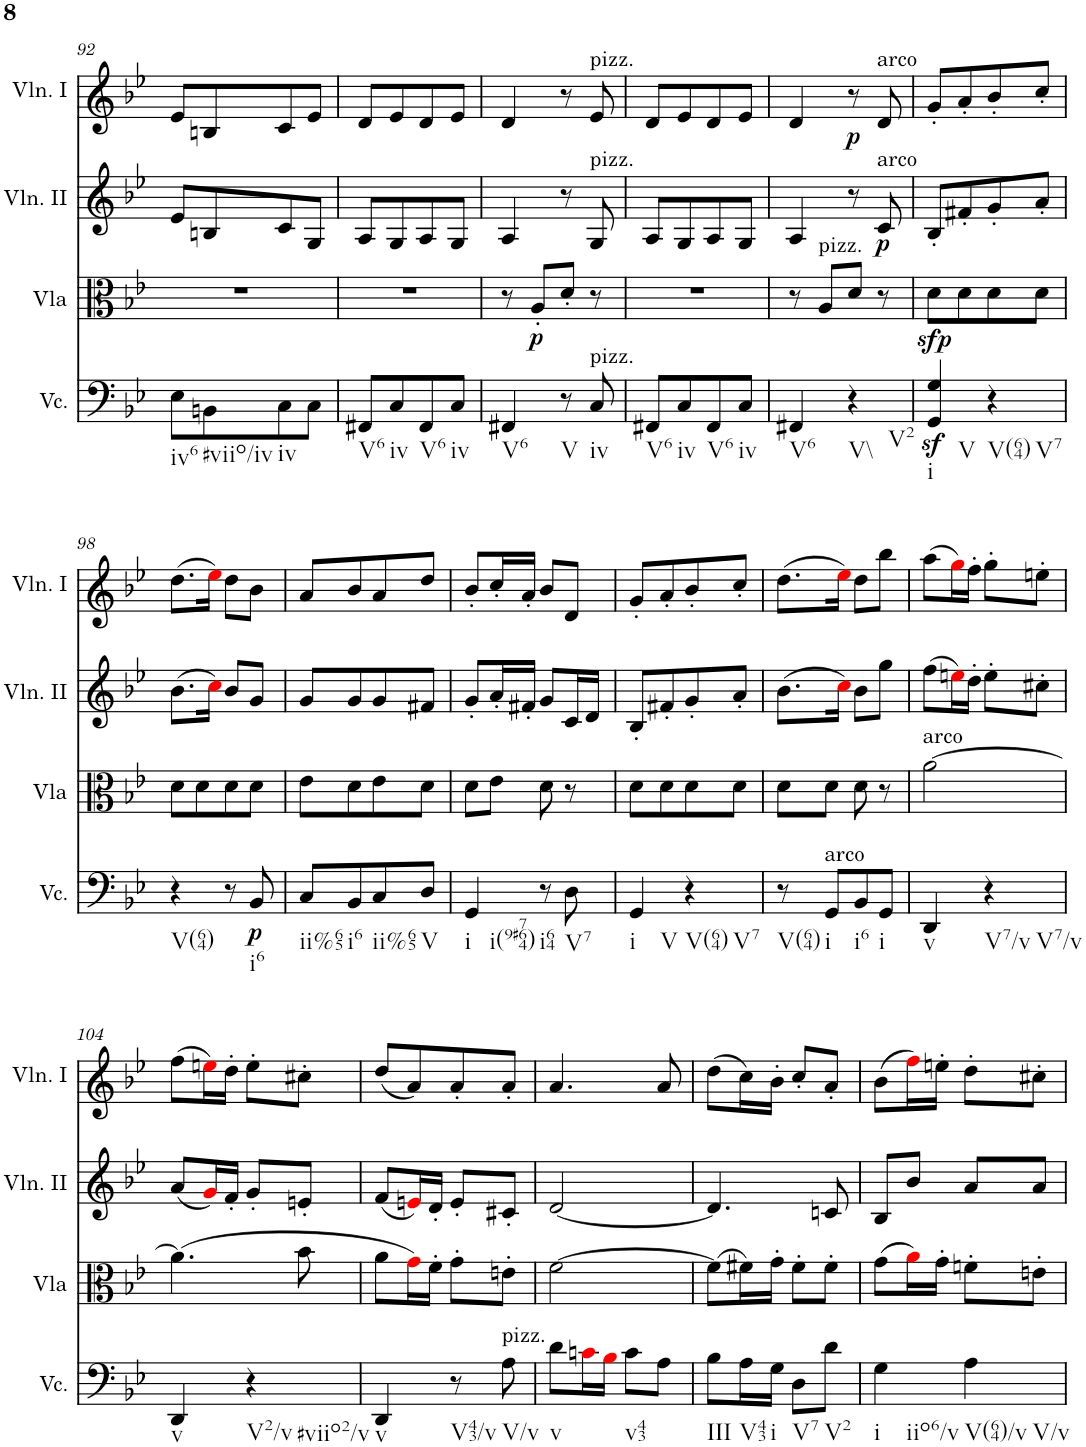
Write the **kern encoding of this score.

**kern	**dynam	**kern	**dynam	**kern	**dynam	**kern	**dynam
*part4	*part4	*part3	*part3	*part2	*part2	*part1	*part1
*staff4	*staff4	*staff3	*staff3	*staff2	*staff2	*staff1	*staff1
*I"Violoncello	*	*I"Viola	*	*I"Violino II	*	*I"Violino I	*
*I'Vc.	*	*I'Vla	*	*I'Vln. II	*	*I'Vln. I	*
!!LO:PB:g=z
*clefF4	*	*clefC3	*	*clefG2	*	*clefG2	*
*k[b-e-]	*	*k[b-e-]	*	*k[b-e-]	*	*k[b-e-]	*
*M2/4	*	*M2/4	*	*M2/4	*	*M2/4	*
=92	=92	=92	=92	=92	=92	=92	=92
!LO:TX:b:t=iv6	!	!	!	!	!	!	!
8E-\L	.	2r	.	8e-/L	.	8e-/L	.
!LO:TX:b:t=#viio/iv	!	!	!	!	!	!	!
8BBn\	.	.	.	8Bn/	.	8Bn/	.
!LO:TX:b:t=iv	!	!	!	!	!	!	!
8C\	.	.	.	8c/	.	8c/	.
8C\J	.	.	.	8G/J	.	8e-/J	.
=93	=93	=93	=93	=93	=93	=93	=93
!LO:TX:b:t=V6	!	!	!	!	!	!	!
8FF#X/L	.	2r	.	8A/L	.	8d/L	.
!LO:TX:b:t=iv	!	!	!	!	!	!	!
8C/	.	.	.	8G/	.	8e-/	.
!LO:TX:b:t=V6	!	!	!	!	!	!	!
8FF#/	.	.	.	8A/	.	8d/	.
!LO:TX:b:t=iv	!	!	!	!	!	!	!
8C/J	.	.	.	8G/J	.	8e-/J	.
=94	=94	=94	=94	=94	=94	=94	=94
!LO:TX:b:t=V6	!	!	!	!	!	!	!
4FF#X/	.	8r	.	4A/	.	4d/	.
!	!	!	!LO:DY:b	!	!	!	!
.	.	8A'/L	p	.	.	.	.
!LO:TX:b:t=V	!	!	!	!	!	!	!
8r	.	8d'/J	.	8r	.	8r	.
!	!	!	!	!	!	!LO:TX:a:t=pizz.	!
!	!	!	!	!LO:TX:a:t=pizz.	!	!	!
!LO:TX:a:t=pizz.	!	!	!	!	!	!	!
!LO:TX:b:t=iv	!	!	!	!	!	!	!
8C/	.	8r	.	8G/	.	8e-/	.
=95	=95	=95	=95	=95	=95	=95	=95
!LO:TX:b:t=V6	!	!	!	!	!	!	!
8FF#X/L	.	2r	.	8A/L	.	8d/L	.
!LO:TX:b:t=iv	!	!	!	!	!	!	!
8C/	.	.	.	8G/	.	8e-/	.
!LO:TX:b:t=V6	!	!	!	!	!	!	!
8FF#/	.	.	.	8A/	.	8d/	.
!LO:TX:b:t=iv	!	!	!	!	!	!	!
8C/J	.	.	.	8G/J	.	8e-/J	.
=96	=96	=96	=96	=96	=96	=96	=96
!LO:TX:b:t=V6	!	!	!	!	!	!	!
4FF#X/	.	8r	.	4A/	.	4d/	.
!	!	!LO:TX:a:t=pizz.	!	!	!	!	!
.	.	8A/L	.	.	.	.	.
!LO:TX:b:t=V\\	!	!	!	!	!	!	!
!LO:TX:b:t=V2	!	!	!	!	!	!	!
!	!	!	!	!	!	!	!LO:DY:b
4r	.	8d/J	.	8r	.	8r	p
!	!	!	!	!	!	!LO:TX:a:t=arco	!
!	!	!	!	!LO:TX:a:t=arco	!	!	!
!	!	!	!	!	!LO:DY:b	!	!
.	.	8r	.	8c/	p	8d/	.
=97	=97	=97	=97	=97	=97	=97	=97
!LO:TX:b:t=i	!	!	!	!	!	!	!
!LO:TX:b:t=V	!	!	!	!	!	!	!
!	!	!	!LO:DY:b	!	!	!	!
4GG/z< 4G/z<	.	8d\L	sfp	8B-'/L	.	8g'/L	.
.	.	8d\	.	8f#X'/	.	8a'/	.
!LO:TX:b:t=V(64)	!	!	!	!	!	!	!
!LO:TX:b:t=V7	!	!	!	!	!	!	!
4r	.	8d\	.	8g'/	.	8b-'/	.
.	.	8d\J	.	8a'/J	.	8cc'/J	.
!!LO:LB:g=z
=98	=98	=98	=98	=98	=98	=98	=98
!LO:TX:b:t=V(64)	!	!	!	!	!	!	!
4r	.	8d\L	.	(>8.b-\L	.	(>8.dd\L	.
.	.	8d\	.	.	.	.	.
.	.	.	.	16cci\Jk)	.	16ee-i\Jk)	.
8r	.	8d\	.	8b-/L	.	8dd\L	.
!LO:TX:b:t=i6	!	!	!	!	!	!	!
!	!LO:DY:b	!	!	!	!	!	!
8BB-/	p	8d\J	.	8g/J	.	8b-\J	.
=99	=99	=99	=99	=99	=99	=99	=99
!LO:TX:b:t=ii%65	!	!	!	!	!	!	!
8C/L	.	8e-\L	.	8g/L	.	8a/L	.
!LO:TX:b:t=i6	!	!	!	!	!	!	!
8BB-/	.	8d\	.	8g/	.	8b-/	.
!LO:TX:b:t=ii%65	!	!	!	!	!	!	!
8C/	.	8e-\	.	8g/	.	8a/	.
!LO:TX:b:t=V	!	!	!	!	!	!	!
8D/J	.	8d\J	.	8f#X/J	.	8dd/J	.
=100	=100	=100	=100	=100	=100	=100	=100
!LO:TX:b:t=i	!	!	!	!	!	!	!
!LO:TX:b:t=i(9#764)	!	!	!	!	!	!	!
4GG/	.	8d\L	.	8g'/L	.	8b-'/L	.
.	.	8e-\J	.	16a'/L	.	16cc'/L	.
.	.	.	.	16f#X'/JJ	.	16a'/JJ	.
!LO:TX:b:t=i64	!	!	!	!	!	!	!
8r	.	8d\	.	8g/L	.	8b-/L	.
!LO:TX:b:t=V7	!	!	!	!	!	!	!
8D\	.	8r	.	16c/L	.	8d/J	.
.	.	.	.	16d/JJ	.	.	.
=101	=101	=101	=101	=101	=101	=101	=101
!LO:TX:b:t=i	!	!	!	!	!	!	!
!LO:TX:b:t=V	!	!	!	!	!	!	!
4GG/	.	8d\L	.	8B-'/L	.	8g'/L	.
.	.	8d\	.	8f#X'/	.	8a'/	.
!LO:TX:b:t=V(64)	!	!	!	!	!	!	!
!LO:TX:b:t=V7	!	!	!	!	!	!	!
4r	.	8d\	.	8g'/	.	8b-'/	.
.	.	8d\J	.	8a'/J	.	8cc'/J	.
=102	=102	=102	=102	=102	=102	=102	=102
!LO:TX:b:t=V(64)	!	!	!	!	!	!	!
8r	.	8d\L	.	(>8.b-\L	.	(>8.dd\L	.
!LO:TX:a:t=arco	!	!	!	!	!	!	!
!LO:TX:b:t=i	!	!	!	!	!	!	!
8GG/L	.	8d\J	.	.	.	.	.
.	.	.	.	16cci\Jk)	.	16ee-i\Jk)	.
!LO:TX:b:t=i6	!	!	!	!	!	!	!
8BB-/	.	8d\	.	8b-\L	.	8dd\L	.
!LO:TX:b:t=i	!	!	!	!	!	!	!
8GG/J	.	8r	.	8gg\J	.	8bb-\J	.
=103	=103	=103	=103	=103	=103	=103	=103
!	!	!LO:TX:a:t=arco	!	!	!	!	!
!LO:TX:b:t=v	!	!	!	!	!	!	!
4DD/	.	[2a\	.	(>8ff\L	.	(>8aa\L	.
.	.	.	.	16eeni\L)	.	16ggi\L)	.
.	.	.	.	16dd'\JJ	.	16ff'\JJ	.
!LO:TX:b:t=V7/v	!	!	!	!	!	!	!
!LO:TX:b:t=V7/v	!	!	!	!	!	!	!
4r	.	.	.	8ee'\L	.	8gg'\L	.
.	.	.	.	8cc#X'\J	.	8een'\J	.
!!LO:LB:g=z
=104	=104	=104	=104	=104	=104	=104	=104
!LO:TX:b:t=v	!	!	!	!	!	!	!
4DD/	.	(>4.a\]	.	(<8a/L	.	(>8ff\L	.
.	.	.	.	16gi/L)	.	16eeni\L)	.
.	.	.	.	16f'/JJ	.	16dd'\JJ	.
!LO:TX:b:t=V2/v	!	!	!	!	!	!	!
!LO:TX:b:t=#viio2/v	!	!	!	!	!	!	!
4r	.	.	.	8g'/L	.	8ee'\L	.
.	.	8b-\	.	8en'/J	.	8cc#X'\J	.
=105	=105	=105	=105	=105	=105	=105	=105
!LO:TX:b:t=v	!	!	!	!	!	!	!
4DD/	.	8a\L	.	(<8f/L	.	(<8dd/L	.
.	.	16gi\L)	.	16eni/L)	.	8a/)	.
.	.	16f'\JJ	.	16d'/JJ	.	.	.
!LO:TX:b:t=V43/v	!	!	!	!	!	!	!
8r	.	8g'\L	.	8e'/L	.	8a'/	.
!LO:TX:a:t=pizz.	!	!	!	!	!	!	!
!LO:TX:b:t=V/v	!	!	!	!	!	!	!
8A\	.	8en'\J	.	8c#X'/J	.	8a'/J	.
=106	=106	=106	=106	=106	=106	=106	=106
!LO:TX:b:t=v	!	!	!	!	!	!	!
8d\L	.	[2f\	.	[2d/	.	4.a/	.
16cni\L	.	.	.	.	.	.	.
16B-i\JJ	.	.	.	.	.	.	.
!LO:TX:b:t=v43	!	!	!	!	!	!	!
8c\L	.	.	.	.	.	.	.
8A\J	.	.	.	.	.	8a/	.
=107	=107	=107	=107	=107	=107	=107	=107
!LO:TX:b:t=III	!	!	!	!	!	!	!
8B-\L	.	(>8f\L]	.	4.d/]	.	(>8dd\L	.
!LO:TX:b:t=V43	!	!	!	!	!	!	!
16A\L	.	16f#X\L)	.	.	.	16cc\L)	.
!LO:TX:b:t=i	!	!	!	!	!	!	!
16G\JJ	.	16g'\JJ	.	.	.	16b-'\JJ	.
!LO:TX:b:t=V7	!	!	!	!	!	!	!
8D\L	.	8f#'\L	.	.	.	8cc'/L	.
!LO:TX:b:t=V2	!	!	!	!	!	!	!
8d\J	.	8f#'\J	.	8cn/	.	8a'/J	.
=108	=108	=108	=108	=108	=108	=108	=108
!LO:TX:b:t=i	!	!	!	!	!	!	!
!LO:TX:b:t=iio6/v	!	!	!	!	!	!	!
4G\	.	(>8g\L	.	8B-/L	.	(>8b-\L	.
.	.	16ai\L)	.	8b-/J	.	16ffi\L)	.
.	.	16g'\JJ	.	.	.	16een'\JJ	.
!LO:TX:b:t=V(64)/v	!	!	!	!	!	!	!
!LO:TX:b:t=V/v	!	!	!	!	!	!	!
4A\	.	8fn'\L	.	8a/L	.	8dd'\L	.
.	.	8en'\J	.	8a/J	.	8cc#X'\J	.
=	=	=	=	=	=	=	=
*-	*-	*-	*-	*-	*-	*-	*-
